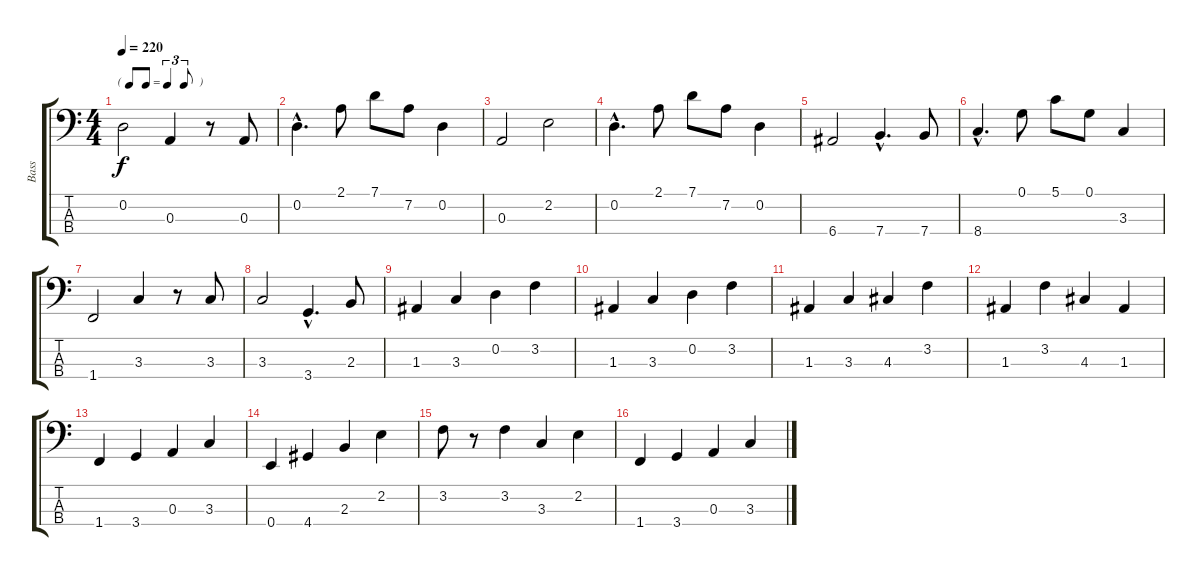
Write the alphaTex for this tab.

\track ("Bass" "Bass") {instrument acousticbass}
\staff {score tabs}
\tuning (G2 D2 A1 E1) {hide}
\ts (4 4)
\tf triplet8th
\tempo 220
\clef f4
\ks c
0.2.2{dy f} 0.3.4 r.8 0.3.8 |
0.2{hac}.4{d} 2.1.8 7.1.8 7.2.8 0.2.4 |
0.3.2 2.2.2 |
0.2{hac}.4{d} 2.1.8 7.1.8 7.2.8 0.2.4 |
6.4.2 7.4{hac}.4{d} 7.4.8 |
8.4{hac}.4{d} 0.1.8 5.1.8 0.1.8 3.3.4 |
1.4.2 3.3.4 r.8 3.3.8 |
3.3.2 3.4{hac}.4{d} 2.3.8 |
1.3.4 3.3.4 0.2.4 3.2.4 |
1.3.4 3.3.4 0.2.4 3.2.4 |
1.3.4 3.3.4 4.3.4 3.2.4 |
1.3.4 3.2.4 4.3.4 1.3.4 |
1.4.4 3.4.4 0.3.4 3.3.4 |
0.4.4 4.4.4 2.3.4 2.2.4 |
3.2.8 r.8 3.2.4 3.3.4 2.2.4 |
1.4.4 3.4.4 0.3.4 3.3.4
